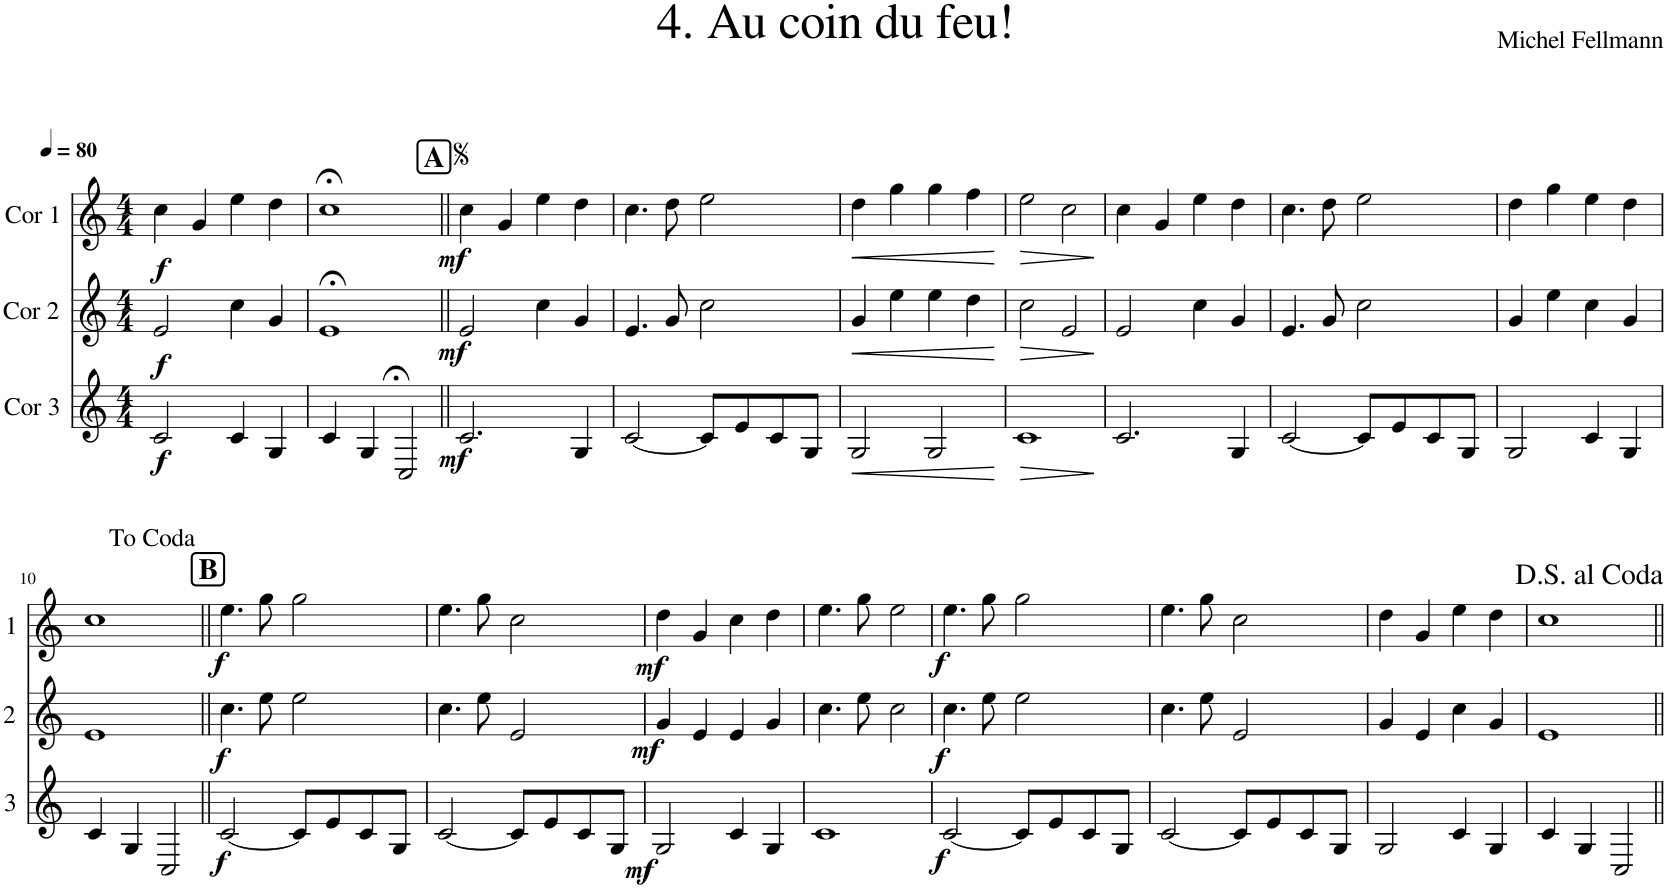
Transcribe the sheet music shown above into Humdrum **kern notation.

**kern	**dynam	**kern	**dynam	**kern	**dynam
*part3	*part3	*part2	*part2	*part1	*part1
*staff3	*staff3	*staff2	*staff2	*staff1	*staff1
*I"Cor 3	*	*I"Cor 2	*	*I"Cor 1	*
*clefG2	*	*clefG2	*	*clefG2	*
*Trd4c7	*	*Trd4c7	*	*Trd4c7	*
*k[]	*	*k[]	*	*k[]	*
*M4/4	*	*M4/4	*	*M4/4	*
*MM80	*	*MM80	*	*MM80	*
=1	=1	=1	=1	=1	=1
!	!LO:DY:b	!	!LO:DY:b	!	!LO:DY:b
2c/	f	2e/	f	4cc\	f
.	.	.	.	4g/	.
4c/	.	4cc\	.	4ee\	.
4G/	.	4g/	.	4dd\	.
=2	=2	=2	=2	=2	=2
4c;</	.	1e;<	.	1cc;<	.
4G/	.	.	.	.	.
2C/	.	.	.	.	.
!!LO:REH:place=s1:a:B:cj:fs=14:t=A
=3||	=3||	=3||	=3||	=3||	=3||
!	!LO:DY:b	!	!LO:DY:b	!	!LO:DY:b
2.c/	mf	2e/	mf	4cc\	mf
.	.	.	.	4g/	.
.	.	4cc\	.	4ee\	.
4G/	.	4g/	.	4dd\	.
=4	=4	=4	=4	=4	=4
[2c/	.	4.e/	.	4.cc\	.
.	.	8g/	.	8dd\	.
8c/L]	.	2cc\	.	2ee\	.
8e/	.	.	.	.	.
8c/	.	.	.	.	.
8G/J	.	.	.	.	.
=5	=5	=5	=5	=5	=5
!	!LO:HP:b	!	!LO:HP:b	!	!LO:HP:b
2G/	<	4g/	<	4dd\	<
.	.	4ee\	.	4gg\	.
2G/	.	4ee\	.	4gg\	.
.	.	4dd\	.	4ff\	.
.	[	.	[	.	[
=6	=6	=6	=6	=6	=6
!	!LO:HP:b	!	!LO:HP:b	!	!LO:HP:b
1c	>	2cc\	>	2ee\	>
.	.	2e/	.	2cc\	.
.	]	.	]	.	]
=7	=7	=7	=7	=7	=7
2.c/	.	2e/	.	4cc\	.
.	.	.	.	4g/	.
.	.	4cc\	.	4ee\	.
4G/	.	4g/	.	4dd\	.
=8	=8	=8	=8	=8	=8
[2c/	.	4.e/	.	4.cc\	.
.	.	8g/	.	8dd\	.
8c/L]	.	2cc\	.	2ee\	.
8e/	.	.	.	.	.
8c/	.	.	.	.	.
8G/J	.	.	.	.	.
=9	=9	=9	=9	=9	=9
2G/	.	4g/	.	4dd\	.
.	.	4ee\	.	4gg\	.
4c/	.	4cc\	.	4ee\	.
4G/	.	4g/	.	4dd\	.
!!LO:LB:g=z
=10	=10	=10	=10	=10	=10
4c/	.	1e	.	1cc	.
4G/	.	.	.	.	.
2C/	.	.	.	.	.
!!LO:REH:place=s1:a:B:cj:fs=14:t=B
=11||	=11||	=11||	=11||	=11||	=11||
!	!LO:DY:b	!	!LO:DY:b	!	!LO:DY:b
[2c/	f	4.cc\	f	4.ee\	f
.	.	8ee\	.	8gg\	.
8c/L]	.	2ee\	.	2gg\	.
8e/	.	.	.	.	.
8c/	.	.	.	.	.
8G/J	.	.	.	.	.
=12	=12	=12	=12	=12	=12
[2c/	.	4.cc\	.	4.ee\	.
.	.	8ee\	.	8gg\	.
8c/L]	.	2e/	.	2cc\	.
8e/	.	.	.	.	.
8c/	.	.	.	.	.
8G/J	.	.	.	.	.
=13	=13	=13	=13	=13	=13
!	!LO:DY:b	!	!LO:DY:b	!	!LO:DY:b
2G/	mf	4g/	mf	4dd\	mf
.	.	4e/	.	4g/	.
4c/	.	4e/	.	4cc\	.
4G/	.	4g/	.	4dd\	.
=14	=14	=14	=14	=14	=14
1c	.	4.cc\	.	4.ee\	.
.	.	8ee\	.	8gg\	.
.	.	2cc\	.	2ee\	.
=15	=15	=15	=15	=15	=15
!	!LO:DY:b	!	!LO:DY:b	!	!LO:DY:b
[2c/	f	4.cc\	f	4.ee\	f
.	.	8ee\	.	8gg\	.
8c/L]	.	2ee\	.	2gg\	.
8e/	.	.	.	.	.
8c/	.	.	.	.	.
8G/J	.	.	.	.	.
=16	=16	=16	=16	=16	=16
[2c/	.	4.cc\	.	4.ee\	.
.	.	8ee\	.	8gg\	.
8c/L]	.	2e/	.	2cc\	.
8e/	.	.	.	.	.
8c/	.	.	.	.	.
8G/J	.	.	.	.	.
=17	=17	=17	=17	=17	=17
2G/	.	4g/	.	4dd\	.
.	.	4e/	.	4g/	.
4c/	.	4cc\	.	4ee\	.
4G/	.	4g/	.	4dd\	.
=18	=18	=18	=18	=18	=18
4c/	.	1e	.	1cc	.
4G/	.	.	.	.	.
2C/	.	.	.	.	.
=||	=||	=||	=||	=||	=||
*-	*-	*-	*-	*-	*-
